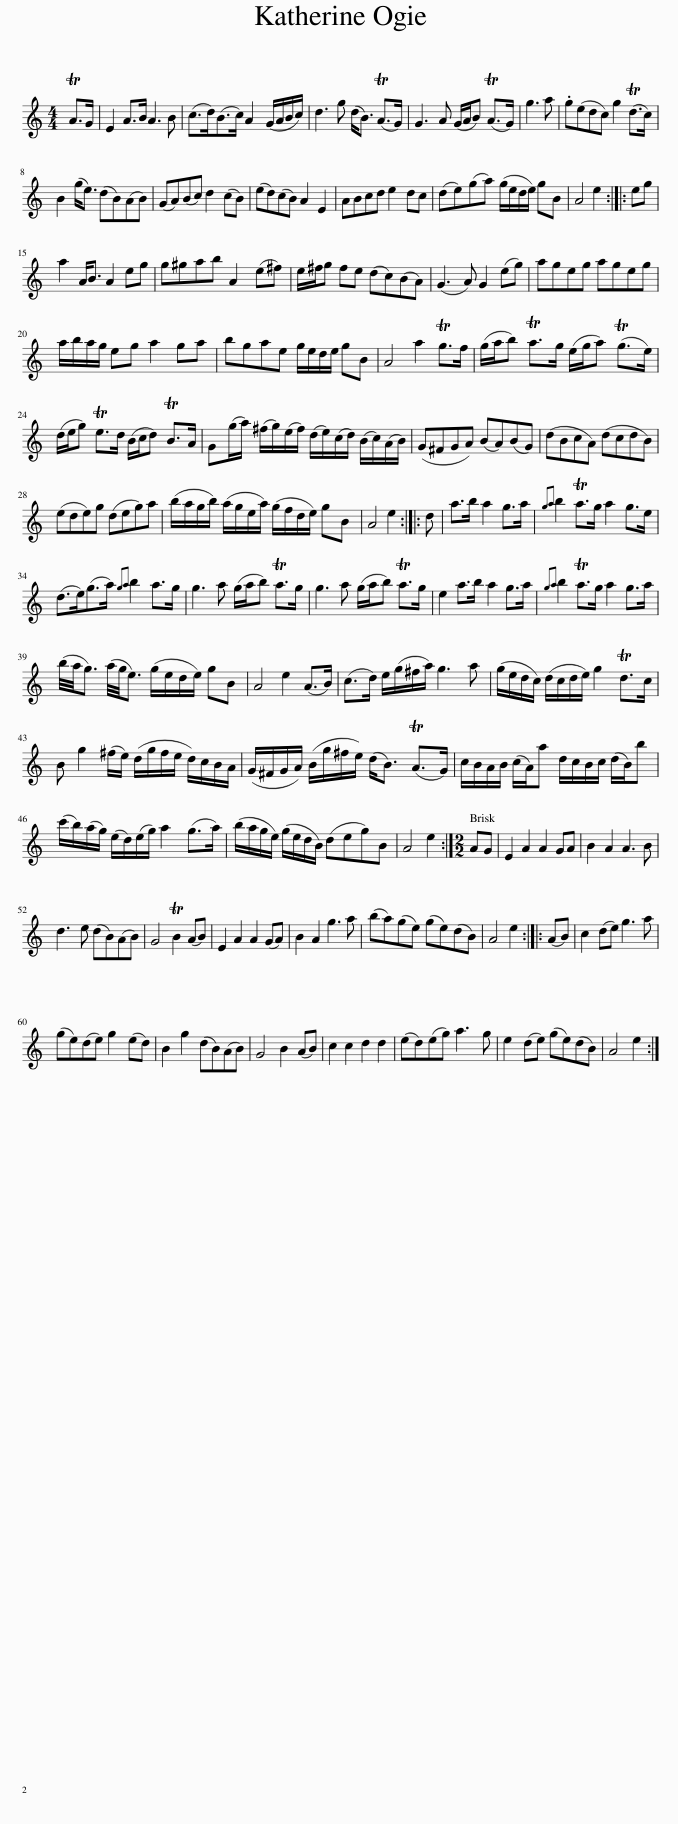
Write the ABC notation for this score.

X:1
L:1/8
M:4/4
I:linebreak $
K:C
V:1 treble
V:1
 TA>G | E2 A>B A3 B | (c>d)(B>c) A2 (G/A/B/c/) | d3 g (d<B) (TA>G) | G3 A (G/A/B) (TA>G) | %5
 g3 a | .g(edc) g2 (Td>c) |$ B2 (g<e) (dB)(AB) | (GA)(Bc) d2 (cB) | (ed)(cB) A2 E2 | %10
 ABcd e2 dc | (de)(ga) (g/e/d/e/) gB | A4 e2 :: eg |$ a2 A<B A2 eg | %15
 g^gab A2 (e^f) | e/^f/g fe (dc)(BA) | (G3 A) G2 (eg) | ageg ageg |$ a/b/a/g/ eg a2 ga | %20
 bgae g/e/d/e/ gB | A4 a2 Tg>f | (g/a/b) Ta>g (e/g/a) (Tg>e) |$ (d/e/g) Te>d (B/c/d) TB>A | G(g/a/) (^f/g/)(e/f/) (d/e/)(c/d/) (B/c/)(A/B/) | %25
 (G^FGA) (BA)(BG) | (dBcA) (dcdB) |$ (ede)g (deg)a | (b/a/g/b/) (a/g/e/a/) (g/f/d/e/) gB | A4 e2 :: %30
 d | a>b a2 g>a |{ga} b2 Ta>g a2 g>e |$ (d>e)(g>a){ga} b2 a>g | g3 a (g/a/b) Ta>g | %35
 g3 a (g/a/b) Ta>g | e2 a>b a2 g>a |{ga} b2 Ta>g a2 g>a |$ (b/4a/4g3/2) (a/4g/4e3/2) (g/e/d/e/) gB | A4 e2 (A>B) | %40
 (c>d) e/(g/^f/a/) g3 a | (g/e/d/c/) (d/c/d/e/) g2 Td>c |$ B g2 (^f/e/) (d/g/f/e/ d/)c/B/A/ | (G/^F/G/A/) (B/g/^f/e/) (d<B) (TA>G) | c/B/A/B/ (c/A/)a d/c/B/c/ (d/B/)b |$ %45
 (c'/b/)(a/g/) (e/d/)(e/g/) a2 (g>a) | (b/a/g/e/) (g/e/d/B/) (deg)B | A4 e2 :|[M:2/2] AG | E2 A2 A2 GA | %50
 B2 A2 A3 B |$ d3 e (dB)(AB) | G4 TB2 (AB) | E2 A2 A2 (GA) | B2 A2 g3 a | %55
 (ba)(ge) (ge)(dB) | A4 e2 :: (AB) | c2 (de) g3 a |$ (ge)(de) g2 (ed) | %60
 B2 g2 (dB)(AB) | G4 B2 (AB) | c2 c2 d2 d2 | (ed)(eg) a3 g | e2 (de) (ge)(dB) | %65
 A4 e2 :| %66
